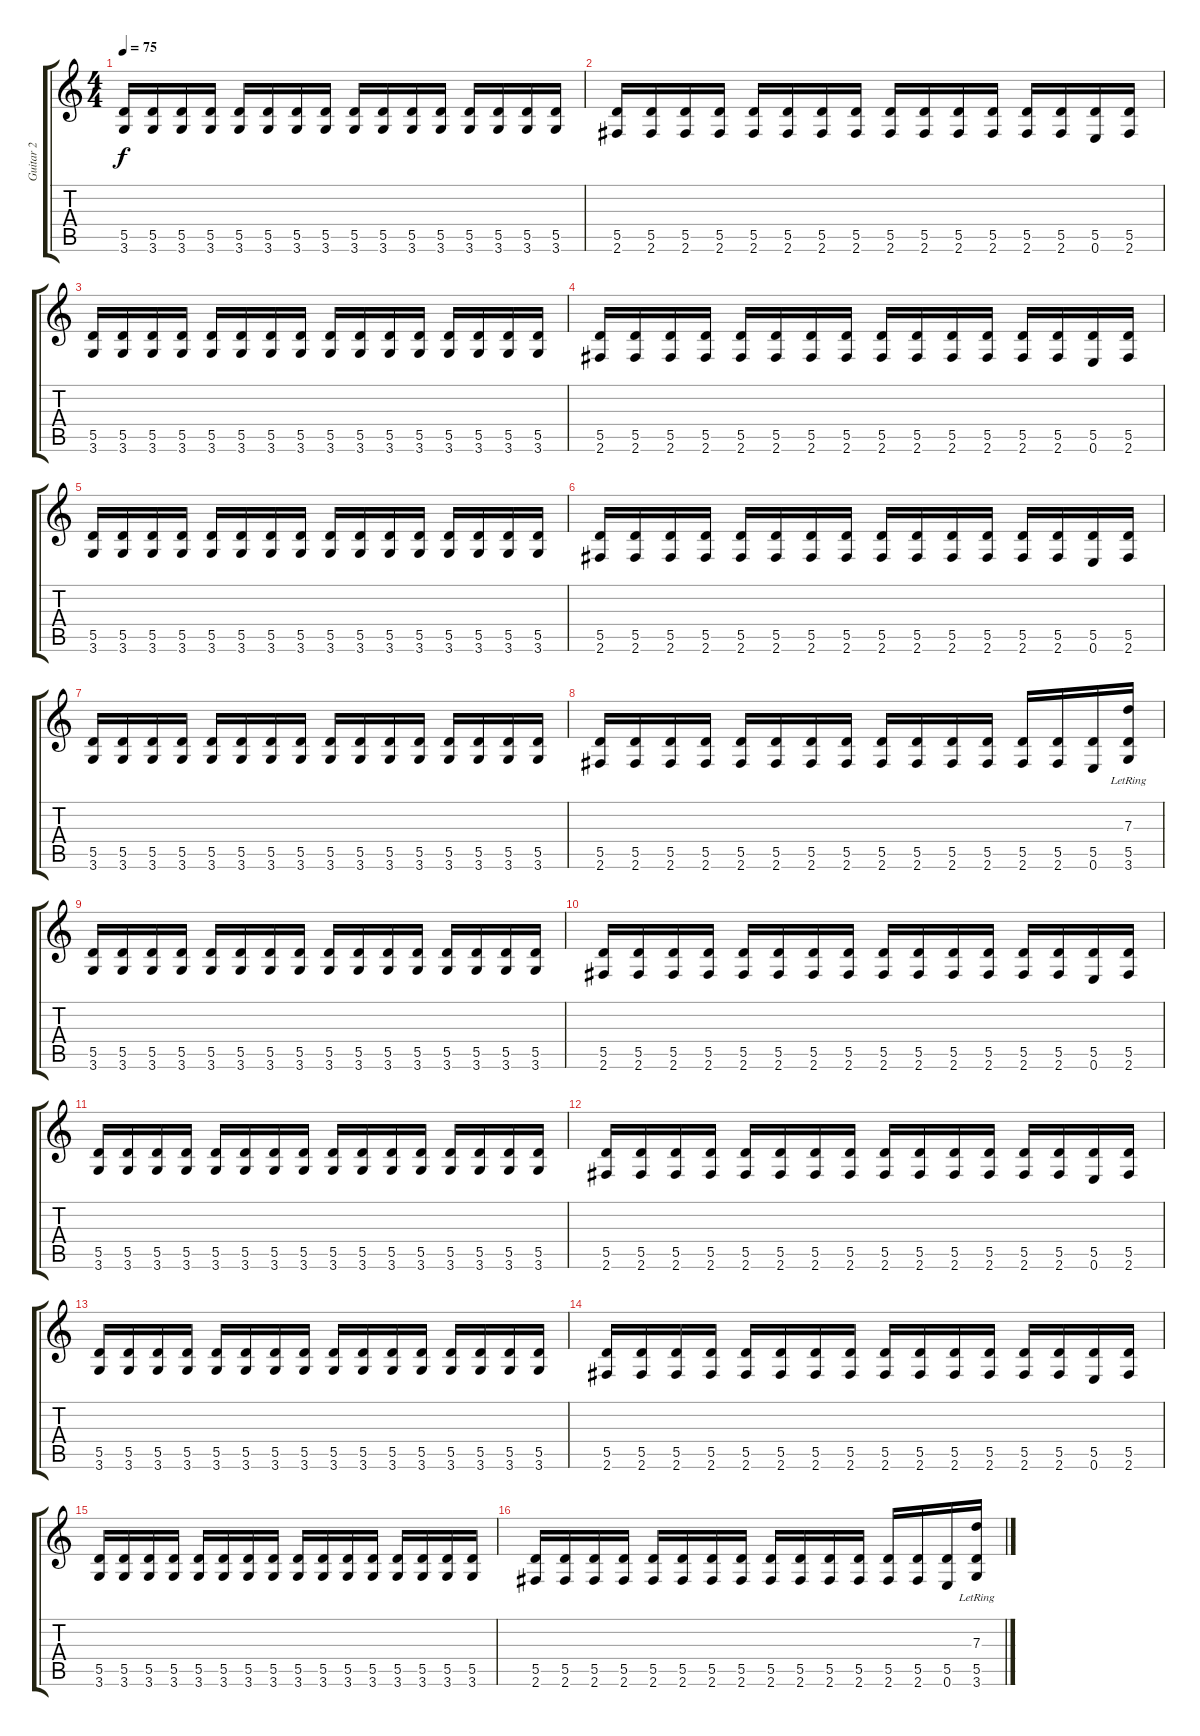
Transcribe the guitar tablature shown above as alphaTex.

\track ("Guitar 2" "Guitar 2") {instrument electricguitarjazz}
\staff {score tabs}
\tuning (E4 B3 G3 D3 A2 E2) {hide}
\ts (4 4)
\tempo 75
\clef g2
\ks c
(5.5 3.6).16{dy f volume 4 balance 0 instrument overdrivenguitar} (5.5 3.6).16 (5.5 3.6).16 (5.5 3.6).16 (5.5 3.6).16 (5.5 3.6).16 (5.5 3.6).16 (5.5 3.6).16 (5.5 3.6).16 (5.5 3.6).16 (5.5 3.6).16 (5.5 3.6).16 (5.5 3.6).16 (5.5 3.6).16 (5.5 3.6).16 (5.5 3.6).16 |
(5.5 2.6).16 (5.5 2.6).16 (5.5 2.6).16 (5.5 2.6).16 (5.5 2.6).16 (5.5 2.6).16 (5.5 2.6).16 (5.5 2.6).16 (5.5 2.6).16 (5.5 2.6).16 (5.5 2.6).16 (5.5 2.6).16 (5.5 2.6).16 (5.5 2.6).16 (5.5 0.6).16 (5.5 2.6).16 |
(5.5 3.6).16 (5.5 3.6).16 (5.5 3.6).16 (5.5 3.6).16 (5.5 3.6).16 (5.5 3.6).16 (5.5 3.6).16 (5.5 3.6).16 (5.5 3.6).16 (5.5 3.6).16 (5.5 3.6).16 (5.5 3.6).16 (5.5 3.6).16 (5.5 3.6).16 (5.5 3.6).16 (5.5 3.6).16 |
(5.5 2.6).16 (5.5 2.6).16 (5.5 2.6).16 (5.5 2.6).16 (5.5 2.6).16 (5.5 2.6).16 (5.5 2.6).16 (5.5 2.6).16 (5.5 2.6).16 (5.5 2.6).16 (5.5 2.6).16 (5.5 2.6).16 (5.5 2.6).16 (5.5 2.6).16 (5.5 0.6).16 (5.5 2.6).16 |
(5.5 3.6).16{volume 4 balance 0 instrument overdrivenguitar} (5.5 3.6).16 (5.5 3.6).16 (5.5 3.6).16 (5.5 3.6).16 (5.5 3.6).16 (5.5 3.6).16 (5.5 3.6).16 (5.5 3.6).16 (5.5 3.6).16 (5.5 3.6).16 (5.5 3.6).16 (5.5 3.6).16 (5.5 3.6).16 (5.5 3.6).16 (5.5 3.6).16 |
(5.5 2.6).16 (5.5 2.6).16 (5.5 2.6).16 (5.5 2.6).16 (5.5 2.6).16 (5.5 2.6).16 (5.5 2.6).16 (5.5 2.6).16 (5.5 2.6).16 (5.5 2.6).16 (5.5 2.6).16 (5.5 2.6).16 (5.5 2.6).16 (5.5 2.6).16 (5.5 0.6).16 (5.5 2.6).16 |
(5.5 3.6).16{volume 4 balance 0 instrument overdrivenguitar} (5.5 3.6).16 (5.5 3.6).16 (5.5 3.6).16 (5.5 3.6).16 (5.5 3.6).16 (5.5 3.6).16 (5.5 3.6).16 (5.5 3.6).16 (5.5 3.6).16 (5.5 3.6).16 (5.5 3.6).16 (5.5 3.6).16 (5.5 3.6).16 (5.5 3.6).16 (5.5 3.6).16 |
(5.5 2.6).16 (5.5 2.6).16 (5.5 2.6).16 (5.5 2.6).16 (5.5 2.6).16 (5.5 2.6).16 (5.5 2.6).16 (5.5 2.6).16 (5.5 2.6).16 (5.5 2.6).16 (5.5 2.6).16 (5.5 2.6).16 (5.5 2.6).16 (5.5 2.6).16 (5.5 0.6).16 (7.3 5.5 3.6{lr}).16 |
(5.5 3.6).16{volume 4 balance 0 instrument overdrivenguitar} (5.5 3.6).16 (5.5 3.6).16 (5.5 3.6).16 (5.5 3.6).16 (5.5 3.6).16 (5.5 3.6).16 (5.5 3.6).16 (5.5 3.6).16 (5.5 3.6).16 (5.5 3.6).16 (5.5 3.6).16 (5.5 3.6).16 (5.5 3.6).16 (5.5 3.6).16 (5.5 3.6).16 |
(5.5 2.6).16 (5.5 2.6).16 (5.5 2.6).16 (5.5 2.6).16 (5.5 2.6).16 (5.5 2.6).16 (5.5 2.6).16 (5.5 2.6).16 (5.5 2.6).16 (5.5 2.6).16 (5.5 2.6).16 (5.5 2.6).16 (5.5 2.6).16 (5.5 2.6).16 (5.5 0.6).16 (5.5 2.6).16 |
(5.5 3.6).16 (5.5 3.6).16 (5.5 3.6).16 (5.5 3.6).16 (5.5 3.6).16 (5.5 3.6).16 (5.5 3.6).16 (5.5 3.6).16 (5.5 3.6).16 (5.5 3.6).16 (5.5 3.6).16 (5.5 3.6).16 (5.5 3.6).16 (5.5 3.6).16 (5.5 3.6).16 (5.5 3.6).16 |
(5.5 2.6).16 (5.5 2.6).16 (5.5 2.6).16 (5.5 2.6).16 (5.5 2.6).16 (5.5 2.6).16 (5.5 2.6).16 (5.5 2.6).16 (5.5 2.6).16 (5.5 2.6).16 (5.5 2.6).16 (5.5 2.6).16 (5.5 2.6).16 (5.5 2.6).16 (5.5 0.6).16 (5.5 2.6).16 |
(5.5 3.6).16{volume 16 balance 0 instrument overdrivenguitar} (5.5 3.6).16 (5.5 3.6).16 (5.5 3.6).16 (5.5 3.6).16 (5.5 3.6).16 (5.5 3.6).16 (5.5 3.6).16 (5.5 3.6).16 (5.5 3.6).16 (5.5 3.6).16 (5.5 3.6).16 (5.5 3.6).16 (5.5 3.6).16 (5.5 3.6).16 (5.5 3.6).16 |
(5.5 2.6).16 (5.5 2.6).16 (5.5 2.6).16 (5.5 2.6).16 (5.5 2.6).16 (5.5 2.6).16 (5.5 2.6).16 (5.5 2.6).16 (5.5 2.6).16 (5.5 2.6).16 (5.5 2.6).16 (5.5 2.6).16 (5.5 2.6).16 (5.5 2.6).16 (5.5 0.6).16 (5.5 2.6).16 |
(5.5 3.6).16{volume 4 balance 0 instrument overdrivenguitar} (5.5 3.6).16 (5.5 3.6).16 (5.5 3.6).16 (5.5 3.6).16 (5.5 3.6).16 (5.5 3.6).16 (5.5 3.6).16 (5.5 3.6).16 (5.5 3.6).16 (5.5 3.6).16 (5.5 3.6).16 (5.5 3.6).16 (5.5 3.6).16 (5.5 3.6).16 (5.5 3.6).16 |
(5.5 2.6).16 (5.5 2.6).16 (5.5 2.6).16 (5.5 2.6).16 (5.5 2.6).16 (5.5 2.6).16 (5.5 2.6).16 (5.5 2.6).16 (5.5 2.6).16 (5.5 2.6).16 (5.5 2.6).16 (5.5 2.6).16 (5.5 2.6).16 (5.5 2.6).16 (5.5 0.6).16 (7.3 5.5 3.6{lr}).16
